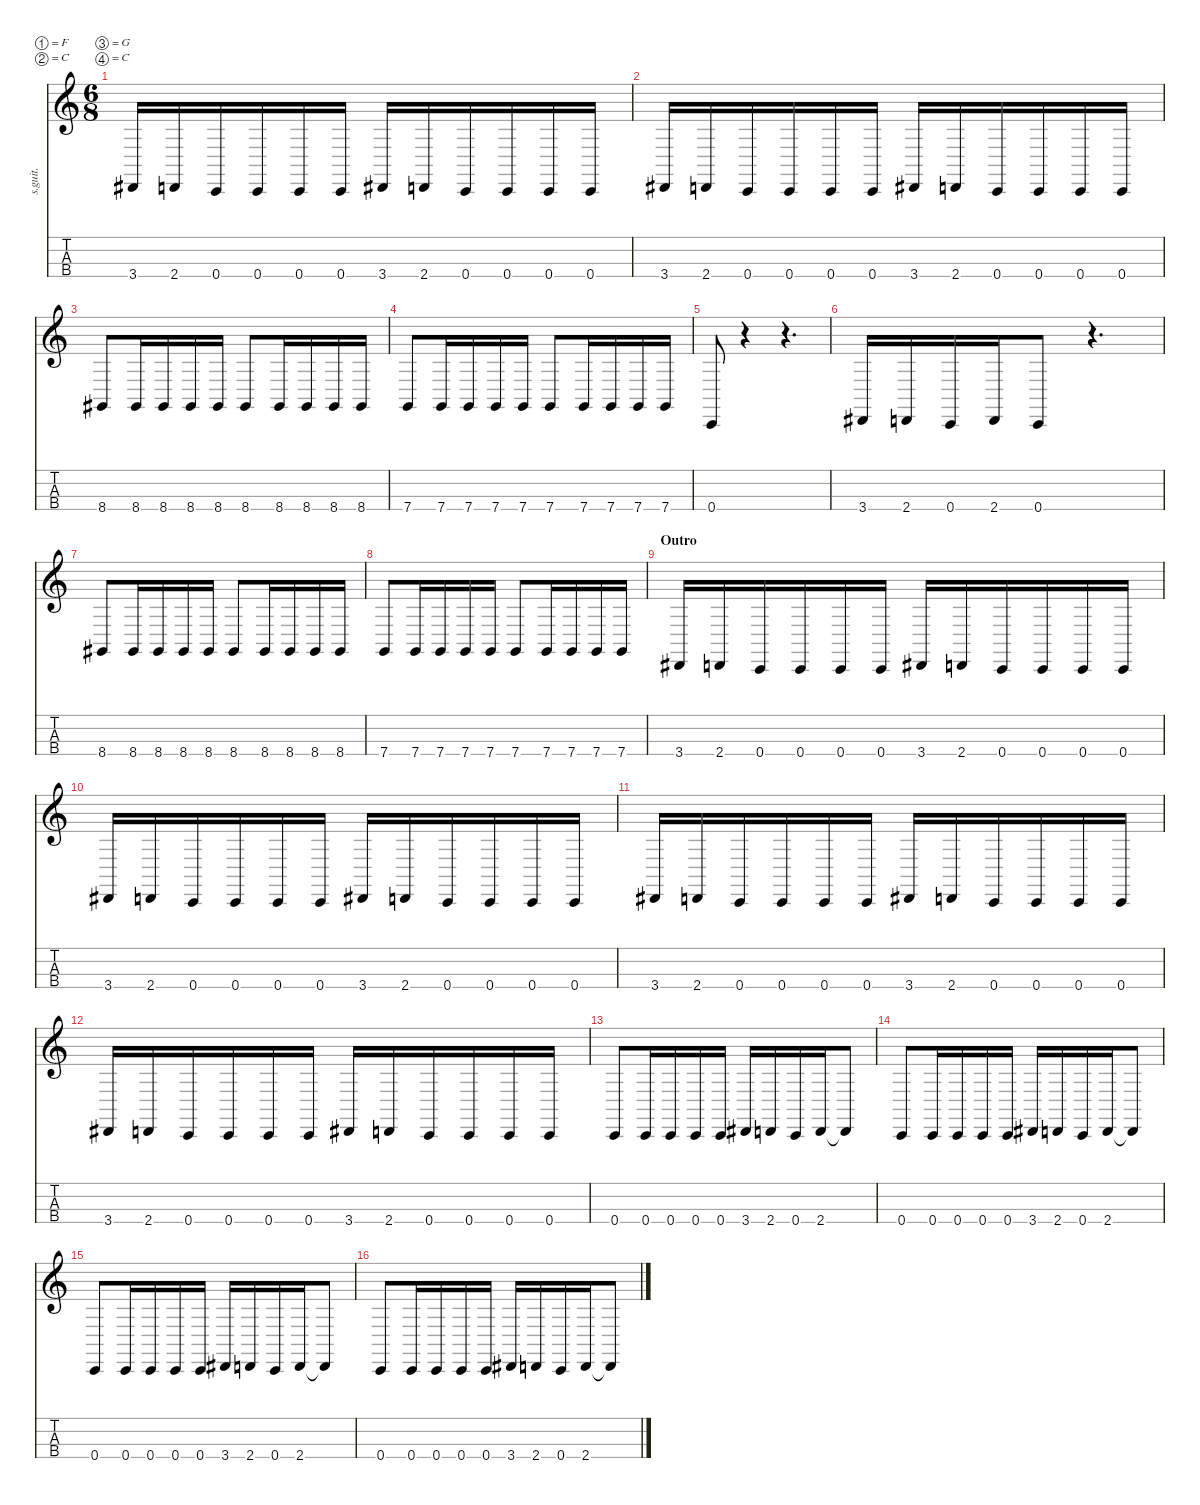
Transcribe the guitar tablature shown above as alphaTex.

\defaultSystemsLayout 4
\hideDynamics
\bracketExtendMode nobrackets
\track ("Shavo Odadjian" "s.guit.") {instrument electricbasspick}
\staff {score tabs}
\tuning (F2 C2 G1 C1)
\ts (6 8)
\tempo (120 hide)
\clef g2
\ks c
3.4{acc #}.16{lyrics (0 "") lyrics (1 "") lyrics (2 "") lyrics (3 "") lyrics (4 "") dy f} 2.4.16{lyrics (0 "") lyrics (1 "") lyrics (2 "") lyrics (3 "") lyrics (4 "")} 0.4.16{lyrics (0 "") lyrics (1 "") lyrics (2 "") lyrics (3 "") lyrics (4 "")} 0.4.16{lyrics (0 "") lyrics (1 "") lyrics (2 "") lyrics (3 "") lyrics (4 "")} 0.4.16{lyrics (0 "") lyrics (1 "") lyrics (2 "") lyrics (3 "") lyrics (4 "")} 0.4.16{lyrics (0 "") lyrics (1 "") lyrics (2 "") lyrics (3 "") lyrics (4 "")} 3.4{acc #}.16{lyrics (0 "") lyrics (1 "") lyrics (2 "") lyrics (3 "") lyrics (4 "")} 2.4.16{lyrics (0 "") lyrics (1 "") lyrics (2 "") lyrics (3 "") lyrics (4 "")} 0.4.16{lyrics (0 "") lyrics (1 "") lyrics (2 "") lyrics (3 "") lyrics (4 "")} 0.4.16{lyrics (0 "") lyrics (1 "") lyrics (2 "") lyrics (3 "") lyrics (4 "")} 0.4.16{lyrics (0 "") lyrics (1 "") lyrics (2 "") lyrics (3 "") lyrics (4 "")} 0.4.16{lyrics (0 "") lyrics (1 "") lyrics (2 "") lyrics (3 "") lyrics (4 "")} |
3.4{acc #}.16{lyrics (0 "") lyrics (1 "") lyrics (2 "") lyrics (3 "") lyrics (4 "")} 2.4.16{lyrics (0 "") lyrics (1 "") lyrics (2 "") lyrics (3 "") lyrics (4 "")} 0.4.16{lyrics (0 "") lyrics (1 "") lyrics (2 "") lyrics (3 "") lyrics (4 "")} 0.4.16{lyrics (0 "") lyrics (1 "") lyrics (2 "") lyrics (3 "") lyrics (4 "")} 0.4.16{lyrics (0 "") lyrics (1 "") lyrics (2 "") lyrics (3 "") lyrics (4 "")} 0.4.16{lyrics (0 "") lyrics (1 "") lyrics (2 "") lyrics (3 "") lyrics (4 "")} 3.4{acc #}.16{lyrics (0 "") lyrics (1 "") lyrics (2 "") lyrics (3 "") lyrics (4 "")} 2.4.16{lyrics (0 "") lyrics (1 "") lyrics (2 "") lyrics (3 "") lyrics (4 "")} 0.4.16{lyrics (0 "") lyrics (1 "") lyrics (2 "") lyrics (3 "") lyrics (4 "")} 0.4.16{lyrics (0 "") lyrics (1 "") lyrics (2 "") lyrics (3 "") lyrics (4 "")} 0.4.16{lyrics (0 "") lyrics (1 "") lyrics (2 "") lyrics (3 "") lyrics (4 "")} 0.4.16{lyrics (0 "") lyrics (1 "") lyrics (2 "") lyrics (3 "") lyrics (4 "")} |
8.4{acc #}.8{lyrics (0 "") lyrics (1 "") lyrics (2 "") lyrics (3 "") lyrics (4 "")} 8.4{acc #}.16{lyrics (0 "") lyrics (1 "") lyrics (2 "") lyrics (3 "") lyrics (4 "")} 8.4{acc #}.16{lyrics (0 "") lyrics (1 "") lyrics (2 "") lyrics (3 "") lyrics (4 "")} 8.4{acc #}.16{lyrics (0 "") lyrics (1 "") lyrics (2 "") lyrics (3 "") lyrics (4 "")} 8.4{acc #}.16{lyrics (0 "") lyrics (1 "") lyrics (2 "") lyrics (3 "") lyrics (4 "")} 8.4{acc #}.8{lyrics (0 "") lyrics (1 "") lyrics (2 "") lyrics (3 "") lyrics (4 "")} 8.4{acc #}.16{lyrics (0 "") lyrics (1 "") lyrics (2 "") lyrics (3 "") lyrics (4 "")} 8.4{acc #}.16{lyrics (0 "") lyrics (1 "") lyrics (2 "") lyrics (3 "") lyrics (4 "")} 8.4{acc #}.16{lyrics (0 "") lyrics (1 "") lyrics (2 "") lyrics (3 "") lyrics (4 "")} 8.4{acc #}.16{lyrics (0 "") lyrics (1 "") lyrics (2 "") lyrics (3 "") lyrics (4 "")} |
7.4.8{lyrics (0 "") lyrics (1 "") lyrics (2 "") lyrics (3 "") lyrics (4 "")} 7.4.16{lyrics (0 "") lyrics (1 "") lyrics (2 "") lyrics (3 "") lyrics (4 "")} 7.4.16{lyrics (0 "") lyrics (1 "") lyrics (2 "") lyrics (3 "") lyrics (4 "")} 7.4.16{lyrics (0 "") lyrics (1 "") lyrics (2 "") lyrics (3 "") lyrics (4 "")} 7.4.16{lyrics (0 "") lyrics (1 "") lyrics (2 "") lyrics (3 "") lyrics (4 "")} 7.4.8{lyrics (0 "") lyrics (1 "") lyrics (2 "") lyrics (3 "") lyrics (4 "")} 7.4.16{lyrics (0 "") lyrics (1 "") lyrics (2 "") lyrics (3 "") lyrics (4 "")} 7.4.16{lyrics (0 "") lyrics (1 "") lyrics (2 "") lyrics (3 "") lyrics (4 "")} 7.4.16{lyrics (0 "") lyrics (1 "") lyrics (2 "") lyrics (3 "") lyrics (4 "")} 7.4.16{lyrics (0 "") lyrics (1 "") lyrics (2 "") lyrics (3 "") lyrics (4 "")} |
0.4.8{lyrics (0 "") lyrics (1 "") lyrics (2 "") lyrics (3 "") lyrics (4 "")} r.4 r.4{d} |
3.4{acc #}.16{lyrics (0 "") lyrics (1 "") lyrics (2 "") lyrics (3 "") lyrics (4 "")} 2.4.16{lyrics (0 "") lyrics (1 "") lyrics (2 "") lyrics (3 "") lyrics (4 "")} 0.4.16{lyrics (0 "") lyrics (1 "") lyrics (2 "") lyrics (3 "") lyrics (4 "")} 2.4.16{lyrics (0 "") lyrics (1 "") lyrics (2 "") lyrics (3 "") lyrics (4 "")} 0.4.8{lyrics (0 "") lyrics (1 "") lyrics (2 "") lyrics (3 "") lyrics (4 "")} r.4{d} |
8.4{acc #}.8{lyrics (0 "") lyrics (1 "") lyrics (2 "") lyrics (3 "") lyrics (4 "")} 8.4{acc #}.16{lyrics (0 "") lyrics (1 "") lyrics (2 "") lyrics (3 "") lyrics (4 "")} 8.4{acc #}.16{lyrics (0 "") lyrics (1 "") lyrics (2 "") lyrics (3 "") lyrics (4 "")} 8.4{acc #}.16{lyrics (0 "") lyrics (1 "") lyrics (2 "") lyrics (3 "") lyrics (4 "")} 8.4{acc #}.16{lyrics (0 "") lyrics (1 "") lyrics (2 "") lyrics (3 "") lyrics (4 "")} 8.4{acc #}.8{lyrics (0 "") lyrics (1 "") lyrics (2 "") lyrics (3 "") lyrics (4 "")} 8.4{acc #}.16{lyrics (0 "") lyrics (1 "") lyrics (2 "") lyrics (3 "") lyrics (4 "")} 8.4{acc #}.16{lyrics (0 "") lyrics (1 "") lyrics (2 "") lyrics (3 "") lyrics (4 "")} 8.4{acc #}.16{lyrics (0 "") lyrics (1 "") lyrics (2 "") lyrics (3 "") lyrics (4 "")} 8.4{acc #}.16{lyrics (0 "") lyrics (1 "") lyrics (2 "") lyrics (3 "") lyrics (4 "")} |
7.4.8{lyrics (0 "") lyrics (1 "") lyrics (2 "") lyrics (3 "") lyrics (4 "")} 7.4.16{lyrics (0 "") lyrics (1 "") lyrics (2 "") lyrics (3 "") lyrics (4 "")} 7.4.16{lyrics (0 "") lyrics (1 "") lyrics (2 "") lyrics (3 "") lyrics (4 "")} 7.4.16{lyrics (0 "") lyrics (1 "") lyrics (2 "") lyrics (3 "") lyrics (4 "")} 7.4.16{lyrics (0 "") lyrics (1 "") lyrics (2 "") lyrics (3 "") lyrics (4 "")} 7.4.8{lyrics (0 "") lyrics (1 "") lyrics (2 "") lyrics (3 "") lyrics (4 "")} 7.4.16{lyrics (0 "") lyrics (1 "") lyrics (2 "") lyrics (3 "") lyrics (4 "")} 7.4.16{lyrics (0 "") lyrics (1 "") lyrics (2 "") lyrics (3 "") lyrics (4 "")} 7.4.16{lyrics (0 "") lyrics (1 "") lyrics (2 "") lyrics (3 "") lyrics (4 "")} 7.4.16{lyrics (0 "") lyrics (1 "") lyrics (2 "") lyrics (3 "") lyrics (4 "")} |
\section ("" "Outro")
\tempo (127 hide)
3.4{acc #}.16{lyrics (0 "") lyrics (1 "") lyrics (2 "") lyrics (3 "") lyrics (4 "")} 2.4.16{lyrics (0 "") lyrics (1 "") lyrics (2 "") lyrics (3 "") lyrics (4 "")} 0.4.16{lyrics (0 "") lyrics (1 "") lyrics (2 "") lyrics (3 "") lyrics (4 "")} 0.4.16{lyrics (0 "") lyrics (1 "") lyrics (2 "") lyrics (3 "") lyrics (4 "")} 0.4.16{lyrics (0 "") lyrics (1 "") lyrics (2 "") lyrics (3 "") lyrics (4 "")} 0.4.16{lyrics (0 "") lyrics (1 "") lyrics (2 "") lyrics (3 "") lyrics (4 "")} 3.4{acc #}.16{lyrics (0 "") lyrics (1 "") lyrics (2 "") lyrics (3 "") lyrics (4 "")} 2.4.16{lyrics (0 "") lyrics (1 "") lyrics (2 "") lyrics (3 "") lyrics (4 "")} 0.4.16{lyrics (0 "") lyrics (1 "") lyrics (2 "") lyrics (3 "") lyrics (4 "")} 0.4.16{lyrics (0 "") lyrics (1 "") lyrics (2 "") lyrics (3 "") lyrics (4 "")} 0.4.16{lyrics (0 "") lyrics (1 "") lyrics (2 "") lyrics (3 "") lyrics (4 "")} 0.4.16{lyrics (0 "") lyrics (1 "") lyrics (2 "") lyrics (3 "") lyrics (4 "")} |
3.4{acc #}.16{lyrics (0 "") lyrics (1 "") lyrics (2 "") lyrics (3 "") lyrics (4 "")} 2.4.16{lyrics (0 "") lyrics (1 "") lyrics (2 "") lyrics (3 "") lyrics (4 "")} 0.4.16{lyrics (0 "") lyrics (1 "") lyrics (2 "") lyrics (3 "") lyrics (4 "")} 0.4.16{lyrics (0 "") lyrics (1 "") lyrics (2 "") lyrics (3 "") lyrics (4 "")} 0.4.16{lyrics (0 "") lyrics (1 "") lyrics (2 "") lyrics (3 "") lyrics (4 "")} 0.4.16{lyrics (0 "") lyrics (1 "") lyrics (2 "") lyrics (3 "") lyrics (4 "")} 3.4{acc #}.16{lyrics (0 "") lyrics (1 "") lyrics (2 "") lyrics (3 "") lyrics (4 "")} 2.4.16{lyrics (0 "") lyrics (1 "") lyrics (2 "") lyrics (3 "") lyrics (4 "")} 0.4.16{lyrics (0 "") lyrics (1 "") lyrics (2 "") lyrics (3 "") lyrics (4 "")} 0.4.16{lyrics (0 "") lyrics (1 "") lyrics (2 "") lyrics (3 "") lyrics (4 "")} 0.4.16{lyrics (0 "") lyrics (1 "") lyrics (2 "") lyrics (3 "") lyrics (4 "")} 0.4.16{lyrics (0 "") lyrics (1 "") lyrics (2 "") lyrics (3 "") lyrics (4 "")} |
3.4{acc #}.16{lyrics (0 "") lyrics (1 "") lyrics (2 "") lyrics (3 "") lyrics (4 "")} 2.4.16{lyrics (0 "") lyrics (1 "") lyrics (2 "") lyrics (3 "") lyrics (4 "")} 0.4.16{lyrics (0 "") lyrics (1 "") lyrics (2 "") lyrics (3 "") lyrics (4 "")} 0.4.16{lyrics (0 "") lyrics (1 "") lyrics (2 "") lyrics (3 "") lyrics (4 "")} 0.4.16{lyrics (0 "") lyrics (1 "") lyrics (2 "") lyrics (3 "") lyrics (4 "")} 0.4.16{lyrics (0 "") lyrics (1 "") lyrics (2 "") lyrics (3 "") lyrics (4 "")} 3.4{acc #}.16{lyrics (0 "") lyrics (1 "") lyrics (2 "") lyrics (3 "") lyrics (4 "")} 2.4.16{lyrics (0 "") lyrics (1 "") lyrics (2 "") lyrics (3 "") lyrics (4 "")} 0.4.16{lyrics (0 "") lyrics (1 "") lyrics (2 "") lyrics (3 "") lyrics (4 "")} 0.4.16{lyrics (0 "") lyrics (1 "") lyrics (2 "") lyrics (3 "") lyrics (4 "")} 0.4.16{lyrics (0 "") lyrics (1 "") lyrics (2 "") lyrics (3 "") lyrics (4 "")} 0.4.16{lyrics (0 "") lyrics (1 "") lyrics (2 "") lyrics (3 "") lyrics (4 "")} |
3.4{acc #}.16{lyrics (0 "") lyrics (1 "") lyrics (2 "") lyrics (3 "") lyrics (4 "")} 2.4.16{lyrics (0 "") lyrics (1 "") lyrics (2 "") lyrics (3 "") lyrics (4 "")} 0.4.16{lyrics (0 "") lyrics (1 "") lyrics (2 "") lyrics (3 "") lyrics (4 "")} 0.4.16{lyrics (0 "") lyrics (1 "") lyrics (2 "") lyrics (3 "") lyrics (4 "")} 0.4.16{lyrics (0 "") lyrics (1 "") lyrics (2 "") lyrics (3 "") lyrics (4 "")} 0.4.16{lyrics (0 "") lyrics (1 "") lyrics (2 "") lyrics (3 "") lyrics (4 "")} 3.4{acc #}.16{lyrics (0 "") lyrics (1 "") lyrics (2 "") lyrics (3 "") lyrics (4 "")} 2.4.16{lyrics (0 "") lyrics (1 "") lyrics (2 "") lyrics (3 "") lyrics (4 "")} 0.4.16{lyrics (0 "") lyrics (1 "") lyrics (2 "") lyrics (3 "") lyrics (4 "")} 0.4.16{lyrics (0 "") lyrics (1 "") lyrics (2 "") lyrics (3 "") lyrics (4 "")} 0.4.16{lyrics (0 "") lyrics (1 "") lyrics (2 "") lyrics (3 "") lyrics (4 "")} 0.4.16{lyrics (0 "") lyrics (1 "") lyrics (2 "") lyrics (3 "") lyrics (4 "")} |
\tempo (123 hide)
0.4.8{lyrics (0 "") lyrics (1 "") lyrics (2 "") lyrics (3 "") lyrics (4 "")} 0.4.16{lyrics (0 "") lyrics (1 "") lyrics (2 "") lyrics (3 "") lyrics (4 "")} 0.4.16{lyrics (0 "") lyrics (1 "") lyrics (2 "") lyrics (3 "") lyrics (4 "")} 0.4.16{lyrics (0 "") lyrics (1 "") lyrics (2 "") lyrics (3 "") lyrics (4 "")} 0.4.16{lyrics (0 "") lyrics (1 "") lyrics (2 "") lyrics (3 "") lyrics (4 "")} 3.4{acc #}.16{lyrics (0 "") lyrics (1 "") lyrics (2 "") lyrics (3 "") lyrics (4 "")} 2.4.16{lyrics (0 "") lyrics (1 "") lyrics (2 "") lyrics (3 "") lyrics (4 "")} 0.4.16{lyrics (0 "") lyrics (1 "") lyrics (2 "") lyrics (3 "") lyrics (4 "")} 2.4.16{lyrics (0 "") lyrics (1 "") lyrics (2 "") lyrics (3 "") lyrics (4 "")} 2.4{t}.8{lyrics (0 "") lyrics (1 "") lyrics (2 "") lyrics (3 "") lyrics (4 "")} |
0.4.8{lyrics (0 "") lyrics (1 "") lyrics (2 "") lyrics (3 "") lyrics (4 "")} 0.4.16{lyrics (0 "") lyrics (1 "") lyrics (2 "") lyrics (3 "") lyrics (4 "")} 0.4.16{lyrics (0 "") lyrics (1 "") lyrics (2 "") lyrics (3 "") lyrics (4 "")} 0.4.16{lyrics (0 "") lyrics (1 "") lyrics (2 "") lyrics (3 "") lyrics (4 "")} 0.4.16{lyrics (0 "") lyrics (1 "") lyrics (2 "") lyrics (3 "") lyrics (4 "")} 3.4{acc #}.16{lyrics (0 "") lyrics (1 "") lyrics (2 "") lyrics (3 "") lyrics (4 "")} 2.4.16{lyrics (0 "") lyrics (1 "") lyrics (2 "") lyrics (3 "") lyrics (4 "")} 0.4.16{lyrics (0 "") lyrics (1 "") lyrics (2 "") lyrics (3 "") lyrics (4 "")} 2.4.16{lyrics (0 "") lyrics (1 "") lyrics (2 "") lyrics (3 "") lyrics (4 "")} 2.4{t}.8{lyrics (0 "") lyrics (1 "") lyrics (2 "") lyrics (3 "") lyrics (4 "")} |
0.4.8{lyrics (0 "") lyrics (1 "") lyrics (2 "") lyrics (3 "") lyrics (4 "")} 0.4.16{lyrics (0 "") lyrics (1 "") lyrics (2 "") lyrics (3 "") lyrics (4 "")} 0.4.16{lyrics (0 "") lyrics (1 "") lyrics (2 "") lyrics (3 "") lyrics (4 "")} 0.4.16{lyrics (0 "") lyrics (1 "") lyrics (2 "") lyrics (3 "") lyrics (4 "")} 0.4.16{lyrics (0 "") lyrics (1 "") lyrics (2 "") lyrics (3 "") lyrics (4 "")} 3.4{acc #}.16{lyrics (0 "") lyrics (1 "") lyrics (2 "") lyrics (3 "") lyrics (4 "")} 2.4.16{lyrics (0 "") lyrics (1 "") lyrics (2 "") lyrics (3 "") lyrics (4 "")} 0.4.16{lyrics (0 "") lyrics (1 "") lyrics (2 "") lyrics (3 "") lyrics (4 "")} 2.4.16{lyrics (0 "") lyrics (1 "") lyrics (2 "") lyrics (3 "") lyrics (4 "")} 2.4{t}.8{lyrics (0 "") lyrics (1 "") lyrics (2 "") lyrics (3 "") lyrics (4 "")} |
0.4.8{lyrics (0 "") lyrics (1 "") lyrics (2 "") lyrics (3 "") lyrics (4 "")} 0.4.16{lyrics (0 "") lyrics (1 "") lyrics (2 "") lyrics (3 "") lyrics (4 "")} 0.4.16{lyrics (0 "") lyrics (1 "") lyrics (2 "") lyrics (3 "") lyrics (4 "")} 0.4.16{lyrics (0 "") lyrics (1 "") lyrics (2 "") lyrics (3 "") lyrics (4 "")} 0.4.16{lyrics (0 "") lyrics (1 "") lyrics (2 "") lyrics (3 "") lyrics (4 "")} 3.4{acc #}.16{lyrics (0 "") lyrics (1 "") lyrics (2 "") lyrics (3 "") lyrics (4 "")} 2.4.16{lyrics (0 "") lyrics (1 "") lyrics (2 "") lyrics (3 "") lyrics (4 "")} 0.4.16{lyrics (0 "") lyrics (1 "") lyrics (2 "") lyrics (3 "") lyrics (4 "")} 2.4.16{lyrics (0 "") lyrics (1 "") lyrics (2 "") lyrics (3 "") lyrics (4 "")} 2.4{t}.8{lyrics (0 "") lyrics (1 "") lyrics (2 "") lyrics (3 "") lyrics (4 "")}
